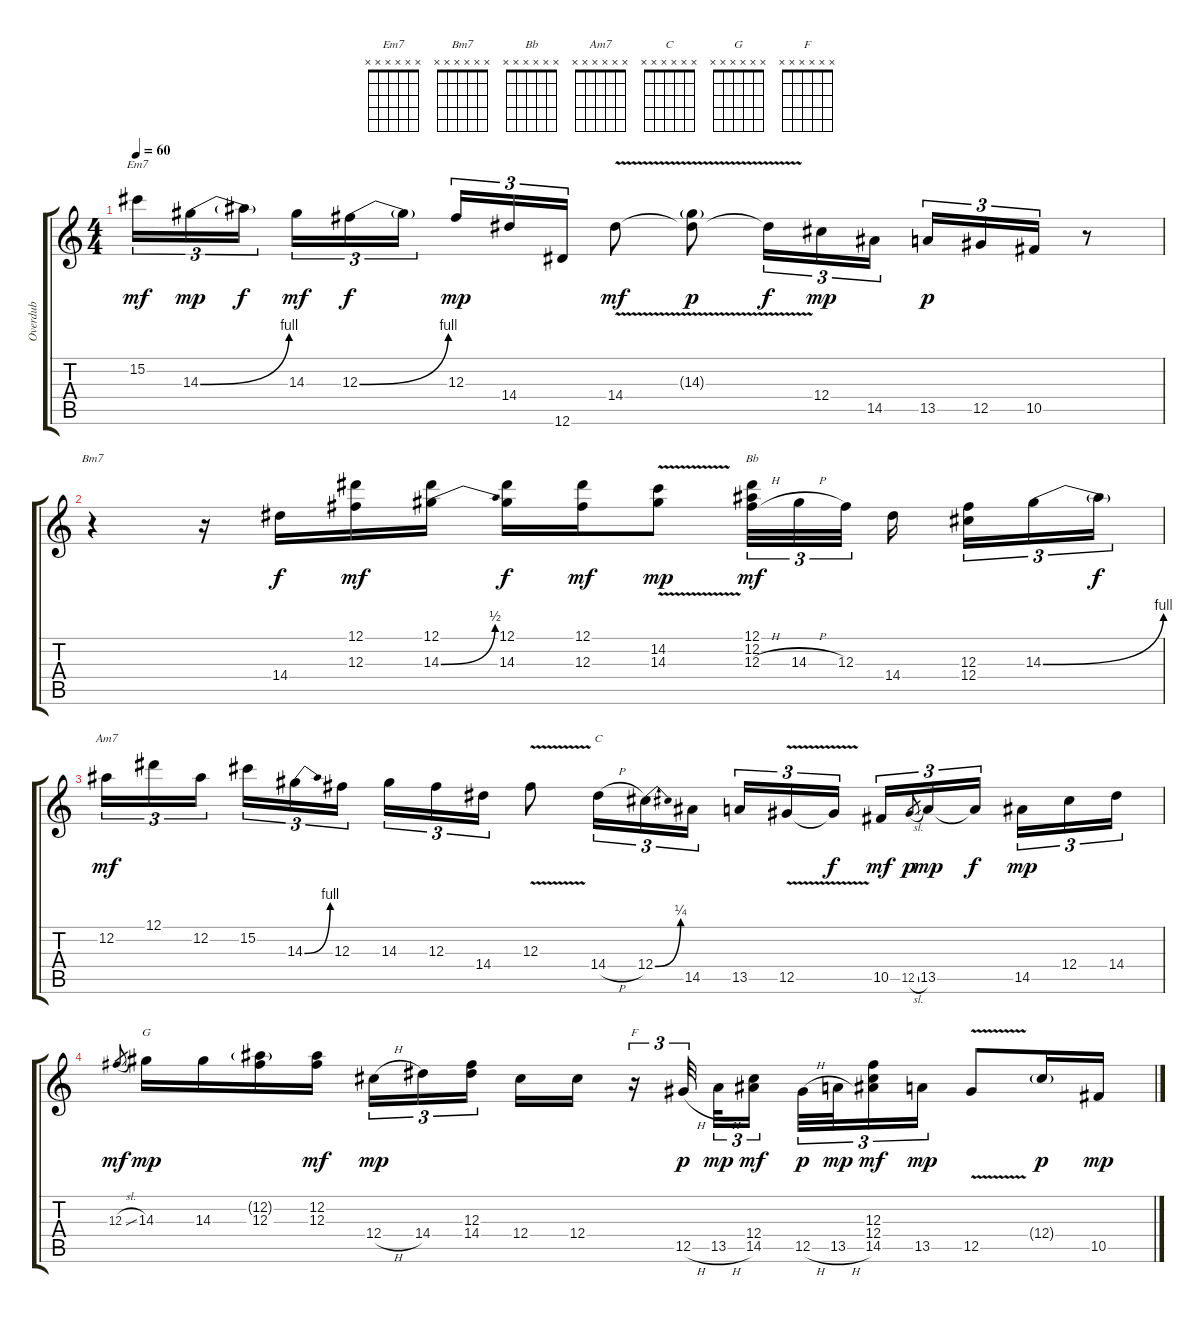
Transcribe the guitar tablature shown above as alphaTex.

\track ("Overdub" "Overdub") {instrument electricguitarjazz}
\staff {score tabs}
\tuning (Eb4 Bb3 Gb3 Db3 Ab2 Eb2) {hide}
\chord ("Em7" x x x x x x)
\chord ("Bm7" x x x x x x)
\chord ("Bb" x x x x x x)
\chord ("Am7" x x x x x x)
\chord ("C" x x x x x x)
\chord ("G" x x x x x x)
\chord ("F" x x x x x x)
\ts (4 4)
\tempo 60
\clef g2
\ks c
15.2.16{tu (3 2) ch "Em7" dy mf} 14.3{be (bend 0 0 60 4)}.16{tu (3 2) dy mp} 14.3{t}.16{tu (3 2) dy f} 14.3.16{tu (3 2) dy mf} 12.3{be (bend 0 0 60 4)}.16{tu (3 2) dy f} 12.3{t}.16{tu (3 2)} 12.3.16{tu (3 2) dy mp} 14.4.16{tu (3 2)} 12.6.16{tu (3 2)} 14.4{v}.8{dy mf} (14.3{v g} 14.4{v t}).8{dy p} 14.4{t}.16{tu (3 2) dy f} 12.4.16{tu (3 2) dy mp} 14.5.16{tu (3 2)} 13.5.16{tu (3 2) dy p} 12.5.16{tu (3 2)} 10.5.16{tu (3 2)} r.8 |
r.4{ch "Bm7"} r.16 14.4.16{dy f} (12.1 12.3).16{dy mf} (12.1 14.3{be (bend 0 0 60 2)}).16 (12.1 14.3).16{dy f} (12.1 12.3).16{dy mf} (14.2{v} 14.3{v}).8{dy mp} (12.1 12.2 12.3{h}).32{tu (3 2) ch "Bb" dy mf} 14.3{h}.32{tu (3 2)} 12.3.32{tu (3 2)} 14.4.16 (12.3 12.4).16{tu (3 2)} 14.3{be (bend 0 0 60 4)}.16{tu (3 2)} 14.3{t}.16{tu (3 2) dy f} |
12.2.16{tu (3 2) ch "Am7" dy mf} 12.1.16{tu (3 2)} 12.2.16{tu (3 2)} 15.2.16{tu (3 2)} 14.3{be (bend 0 0 60 4)}.16{tu (3 2)} 12.3.16{tu (3 2)} 14.3.16{tu (3 2)} 12.3.16{tu (3 2)} 14.4.16{tu (3 2)} 12.3{v}.8 14.4{h}.16{tu (3 2) ch "C"} 12.4{be (bend 0 0 60 1)}.16{tu (3 2)} 14.5.16{tu (3 2)} 13.5.16{tu (3 2)} 12.5{v}.16{tu (3 2)} 12.5{t}.16{tu (3 2) dy f} 10.5.16{tu (3 2) dy mf} 12.5{sl}.8{gr dy p} 13.5.16{tu (3 2) dy mp} 13.5{t}.16{tu (3 2) dy f} 14.5.16{tu (3 2) dy mp} 12.4.16{tu (3 2)} 14.4.16{tu (3 2)} |
12.3{sl}.8{gr dy mf} 14.3.16{ch "G" dy mp} 14.3.16 (12.2{g} 12.3).16 (12.2 12.3).16{dy mf} 12.4{h}.16{tu (3 2) dy mp} 14.4.16{tu (3 2)} (12.3 14.4).16{tu (3 2)} 12.4.16 12.4.16 r.16{tu (3 2) ch "F"} 12.5{h}.32{tu (3 2) dy p} 13.5{h}.32{tu (3 2) dy mp} (12.4 14.5).16{tu (3 2) dy mf} 12.5{h}.32{tu (3 2) dy p} 13.5{h}.32{tu (3 2) dy mp} (12.3 12.4 14.5).16{tu (3 2) dy mf} 13.5.16{tu (3 2) dy mp} 12.5{v}.8 12.4{g}.16{dy p} 10.5.16{dy mp}
